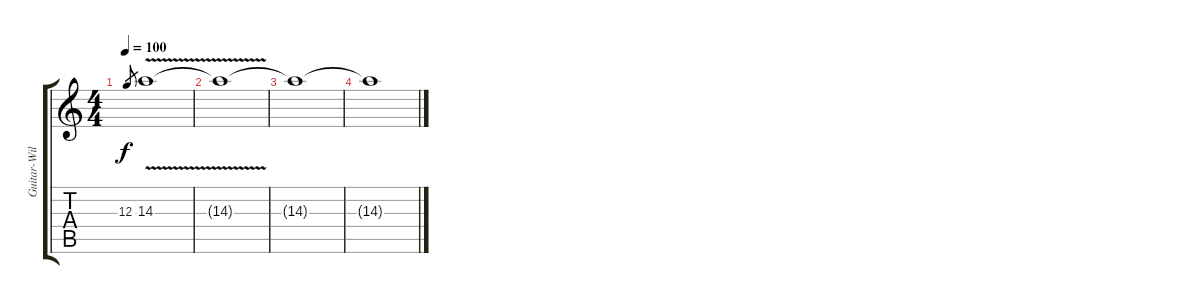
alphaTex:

\track ("Guitar-Willem" "Guitar-Wil") {instrument electricguitarclean}
\staff {score tabs}
\tuning (E4 B3 G3 D3 A2 E2) {hide}
\ts (4 4)
\tempo 100
\clef g2
\ks c
12.3.8{gr dy f} 14.3{v}.1 |
14.3{t}.1 |
14.3{t}.1 |
14.3{t}.1
